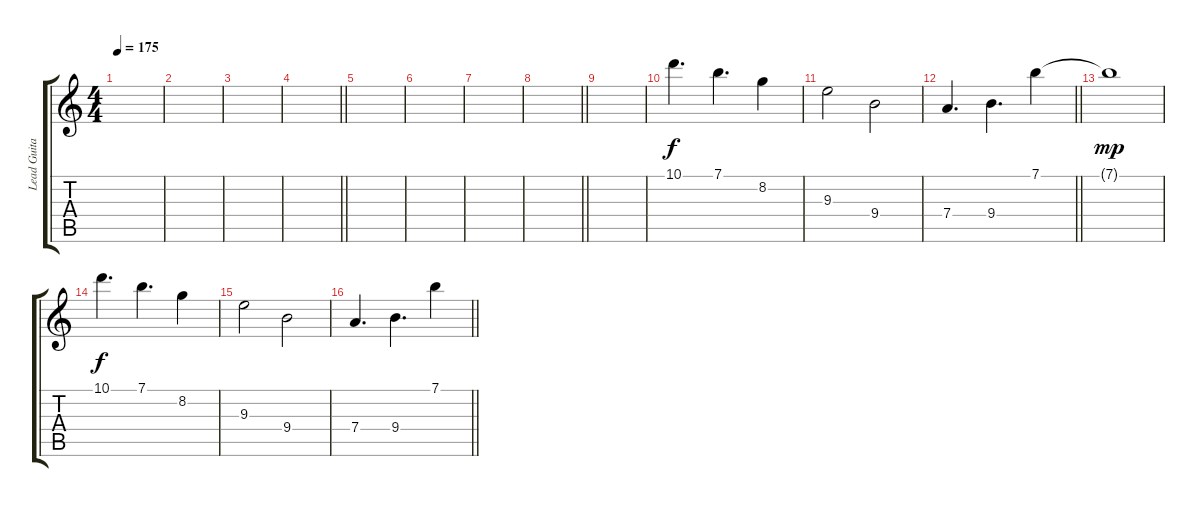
\track ("Lead Guitar 2" "Lead Guita") {instrument distortionguitar}
\staff {score tabs}
\tuning (E4 B3 G3 D3 A2 E2) {hide}
\ts (4 4)
\tempo 175
\clef g2
\ks c
|
|
|
\barLineRight lightlight
|
|
|
|
\barLineRight lightlight
|
|
10.1.4{d} 7.1.4{d} 8.2.4 |
9.3.2 9.4.2 |
\barLineRight lightlight
7.4.4{d} 9.4.4{d} 7.1.4 |
7.1{t}.1{dy mp} |
10.1.4{d dy f} 7.1.4{d} 8.2.4 |
9.3.2 9.4.2 |
\barLineRight lightlight
7.4.4{d} 9.4.4{d} 7.1.4
